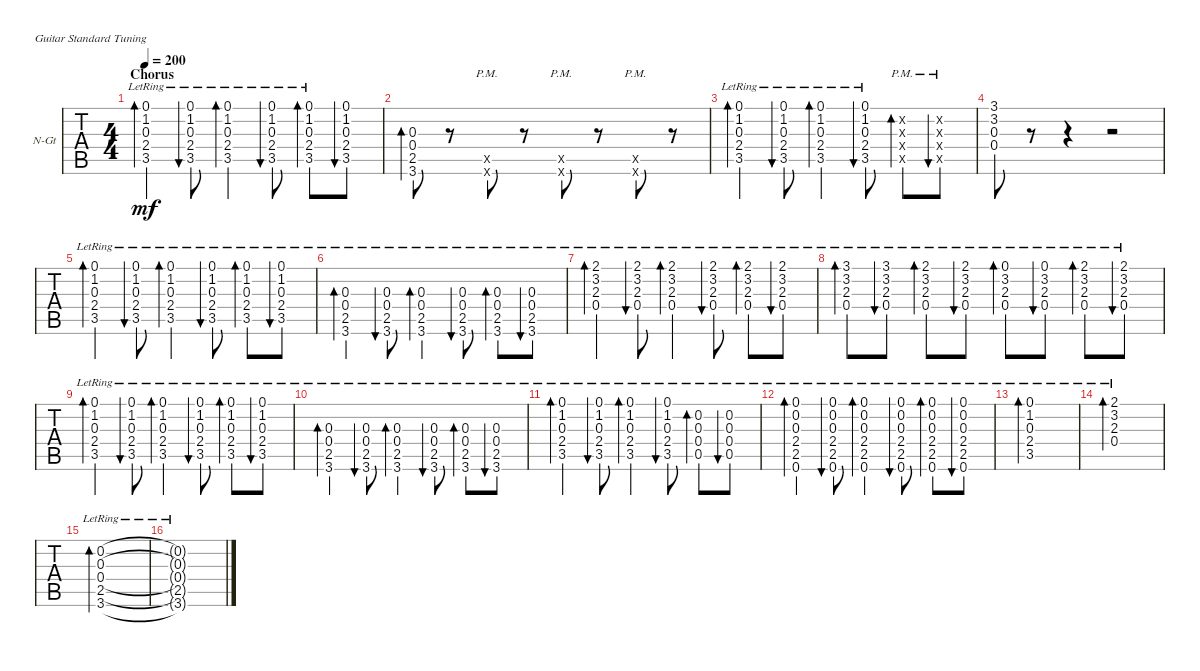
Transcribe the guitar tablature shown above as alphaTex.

\defaultSystemsLayout 4
\bracketExtendMode groupsimilarinstruments
\firstSystemTrackNameOrientation horizontal
\otherSystemsTrackNameOrientation horizontal
\track ("Cole Train" "N-Gt") {instrument acousticguitarnylon}
\staff {tabs}
\tuning (E4 B3 G3 D3 A2 E2)
\ts (4 4)
\section ("" "Chorus")
\tempo 200
\clef g2
\ks c
(0.3{lr} 1.2{lr} 0.1{lr} 3.5{lr} 2.4{lr}).4{bd 30 dy mf} (0.3{lr} 1.2{lr} 0.1{lr} 3.5{lr} 2.4{lr}).8{bu 30} (0.3{lr} 1.2{lr} 0.1{lr} 3.5{lr} 2.4{lr}).4{bd 30} (0.3{lr} 1.2{lr} 0.1{lr} 3.5{lr} 2.4{lr}).8{bu 30} (1.2{lr} 0.3{lr} 0.1{lr} 3.5{lr} 2.4{lr}).8{bd 30} (0.3 1.2 0.1 3.5 2.4).8{bu 30} |
(0.3 3.6 2.5 0.4).8{bd 30} r.8 (3.6{pm x} 2.5{pm x}).8 r.8 (3.6{pm x} 2.5{pm x}).8 r.8 (3.6{pm x} 2.5{pm x}).8 r.8 |
(0.3{lr} 1.2{lr} 0.1{lr} 3.5{lr} 2.4{lr}).4{bd 30} (0.3{lr} 1.2{lr} 0.1{lr} 3.5{lr} 2.4{lr}).8{bu 30} (0.3{lr} 1.2{lr} 0.1{lr} 3.5{lr} 2.4{lr}).4{bd 30} (0.3{lr} 1.2{lr} 0.1{lr} 3.5{lr} 2.4{lr}).8{bu 30} (1.2{pm x} 0.3{pm x} 3.5{pm x} 2.4{pm x}).8{bd 30} (0.3{pm x} 1.2{pm x} 3.5{pm x} 2.4{pm x}).8{bu 30} |
(0.4 0.3 3.2 3.1).8 r.8 r.4 r.2 |
(0.3{lr} 1.2{lr} 0.1{lr} 3.5{lr} 2.4{lr}).4{bd 30} (0.3{lr} 1.2{lr} 0.1{lr} 3.5{lr} 2.4{lr}).8{bu 30} (0.3{lr} 1.2{lr} 0.1{lr} 3.5{lr} 2.4{lr}).4{bd 30} (0.3{lr} 1.2{lr} 0.1{lr} 3.5{lr} 2.4{lr}).8{bu 30} (1.2{lr} 0.3{lr} 0.1{lr} 3.5{lr} 2.4{lr}).8{bd 30} (0.3{lr} 1.2{lr} 0.1{lr} 3.5{lr} 2.4{lr}).8{bu 30} |
(0.3{lr} 3.6{lr} 2.5{lr} 0.4{lr}).4{bd 30} (0.3{lr} 0.4{lr} 3.6{lr} 2.5{lr}).8{bu 30} (0.3{lr} 0.4{lr} 3.6{lr} 2.5{lr}).4{bd 30} (0.3{lr} 0.4{lr} 3.6{lr} 2.5{lr}).8{bu 30} (0.3{lr} 0.4{lr} 3.6{lr} 2.5{lr}).8{bd 30} (0.3{lr} 0.4{lr} 3.6{lr} 2.5{lr}).8{bu 30} |
(2.3{lr} 3.2{lr} 2.1{lr} 0.4{lr}).4{bd 30} (2.3{lr} 3.2{lr} 2.1{lr} 0.4{lr}).8{bu 30} (2.3{lr} 3.2{lr} 2.1{lr} 0.4{lr}).4{bd 30} (2.3{lr} 3.2{lr} 2.1{lr} 0.4{lr}).8{bu 30} (3.2{lr} 2.3{lr} 2.1{lr} 0.4{lr}).8{bd 30} (2.3{lr} 3.2{lr} 2.1{lr} 0.4{lr}).8{bu 30} |
(2.3{lr} 3.2{lr} 3.1{lr} 0.4{lr}).8{bd 30} (2.3{lr} 3.2{lr} 3.1{lr} 0.4{lr}).8{bu 30} (2.3{lr} 3.2{lr} 2.1{lr} 0.4{lr}).8{bd 30} (2.3{lr} 3.2{lr} 2.1{lr} 0.4{lr}).8{bu 30} (3.2{lr} 2.3{lr} 0.1{lr} 0.4{lr}).8{bd 30} (2.3{lr} 3.2{lr} 0.1{lr} 0.4{lr}).8{bu 30} (3.2{lr} 2.3{lr} 2.1{lr} 0.4{lr}).8{bd 30} (2.3{lr} 3.2{lr} 2.1{lr} 0.4{lr}).8{bu 30} |
(0.3{lr} 1.2{lr} 0.1{lr} 3.5{lr} 2.4{lr}).4{bd 30} (0.3{lr} 1.2{lr} 0.1{lr} 3.5{lr} 2.4{lr}).8{bu 30} (0.3{lr} 1.2{lr} 0.1{lr} 3.5{lr} 2.4{lr}).4{bd 30} (0.3{lr} 1.2{lr} 0.1{lr} 3.5{lr} 2.4{lr}).8{bu 30} (1.2{lr} 0.3{lr} 0.1{lr} 3.5{lr} 2.4{lr}).8{bd 30} (0.3{lr} 1.2{lr} 0.1{lr} 3.5{lr} 2.4{lr}).8{bu 30} |
(0.3{lr} 3.6{lr} 2.5{lr} 0.4{lr}).4{bd 30} (0.3{lr} 0.4{lr} 3.6{lr} 2.5{lr}).8{bu 30} (0.3{lr} 0.4{lr} 3.6{lr} 2.5{lr}).4{bd 30} (0.3{lr} 0.4{lr} 3.6{lr} 2.5{lr}).8{bu 30} (0.3{lr} 0.4{lr} 3.6{lr} 2.5{lr}).8{bd 30} (0.3{lr} 0.4{lr} 3.6{lr} 2.5{lr}).8{bu 30} |
(0.3{lr} 1.2{lr} 0.1{lr} 3.5{lr} 2.4{lr}).4{bd 30} (0.3{lr} 1.2{lr} 0.1{lr} 3.5{lr} 2.4{lr}).8{bu 30} (0.3{lr} 1.2{lr} 0.1{lr} 3.5{lr} 2.4{lr}).4{bd 30} (0.3{lr} 1.2{lr} 0.1{lr} 3.5{lr} 2.4{lr}).8{bu 30} (0.2{lr} 0.3{lr} 0.5{lr} 0.4{lr}).8{bd 30} (0.3{lr} 0.2{lr} 0.5{lr} 0.4{lr}).8{bu 30} |
(0.3{lr} 0.6{lr} 2.5{lr} 2.4{lr} 0.2 0.1).4{bd 30} (0.3{lr} 2.4{lr} 0.6{lr} 2.5{lr} 0.2 0.1).8{bu 30} (0.3{lr} 2.4{lr} 0.6{lr} 2.5{lr} 0.2 0.1).4{bd 30} (0.3{lr} 2.4{lr} 0.6{lr} 2.5{lr} 0.2 0.1).8{bu 30} (0.3{lr} 2.4{lr} 0.6{lr} 2.5{lr} 0.2 0.1).8{bd 30} (0.3{lr} 2.4{lr} 0.6{lr} 2.5{lr} 0.2 0.1).8{bu 30} |
(0.3{lr} 1.2{lr} 0.1{lr} 3.5{lr} 2.4{lr}).1{bd 30} |
(2.3{lr} 3.2{lr} 2.1{lr} 0.4{lr}).1{bd 30} |
(0.3{lr} 3.6{lr} 2.5{lr} 0.4{lr} 0.2{lr}).1{bd 30} |
(3.6{lr t} 2.5{lr t} 0.4{lr t} 0.3{lr t} 0.2{lr t}).1
